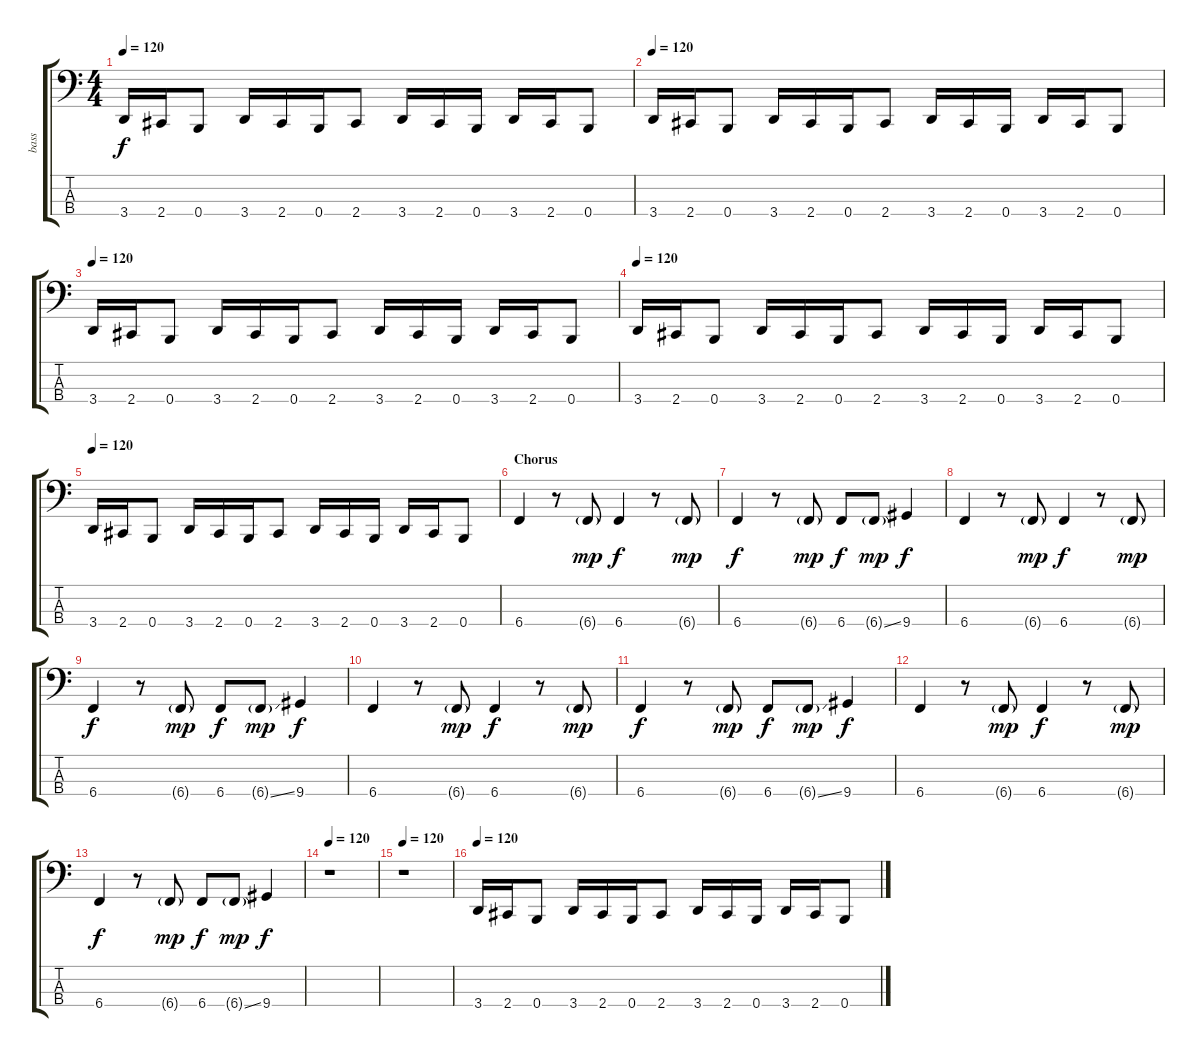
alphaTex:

\track ("bass" "bass") {instrument electricbasspick}
\staff {score tabs}
\tuning (E2 B1 Gb1 B0) {hide}
\ts (4 4)
\tempo 120
\clef f4
\ks c
3.4.16{dy f} 2.4.16 0.4.8 3.4.16 2.4.16 0.4.16 2.4.8 3.4.16 2.4.16 0.4.16 3.4.16 2.4.16 0.4.8 |
\tempo 120
3.4.16 2.4.16 0.4.8 3.4.16 2.4.16 0.4.16 2.4.8 3.4.16 2.4.16 0.4.16 3.4.16 2.4.16 0.4.8 |
\tempo 120
3.4.16 2.4.16 0.4.8 3.4.16 2.4.16 0.4.16 2.4.8 3.4.16 2.4.16 0.4.16 3.4.16 2.4.16 0.4.8 |
\tempo 120
3.4.16 2.4.16 0.4.8 3.4.16 2.4.16 0.4.16 2.4.8 3.4.16 2.4.16 0.4.16 3.4.16 2.4.16 0.4.8 |
\tempo 120
3.4.16 2.4.16 0.4.8 3.4.16 2.4.16 0.4.16 2.4.8 3.4.16 2.4.16 0.4.16 3.4.16 2.4.16 0.4.8 |
\section ("" "Chorus")
6.4.4 r.8 6.4{g}.8{dy mp} 6.4.4{dy f} r.8 6.4{g}.8{dy mp} |
6.4.4{dy f} r.8 6.4{g}.8{dy mp} 6.4.8{dy f} 6.4{ss g}.8{dy mp} 9.4.4{dy f} |
6.4.4 r.8 6.4{g}.8{dy mp} 6.4.4{dy f} r.8 6.4{g}.8{dy mp} |
6.4.4{dy f} r.8 6.4{g}.8{dy mp} 6.4.8{dy f} 6.4{ss g}.8{dy mp} 9.4.4{dy f} |
6.4.4 r.8 6.4{g}.8{dy mp} 6.4.4{dy f} r.8 6.4{g}.8{dy mp} |
6.4.4{dy f} r.8 6.4{g}.8{dy mp} 6.4.8{dy f} 6.4{ss g}.8{dy mp} 9.4.4{dy f} |
6.4.4 r.8 6.4{g}.8{dy mp} 6.4.4{dy f} r.8 6.4{g}.8{dy mp} |
6.4.4{dy f} r.8 6.4{g}.8{dy mp} 6.4.8{dy f} 6.4{ss g}.8{dy mp} 9.4.4{dy f} |
\tempo 120
r.1 |
\tempo 120
r.1 |
\tempo 120
3.4.16 2.4.16 0.4.8 3.4.16 2.4.16 0.4.16 2.4.8 3.4.16 2.4.16 0.4.16 3.4.16 2.4.16 0.4.8
